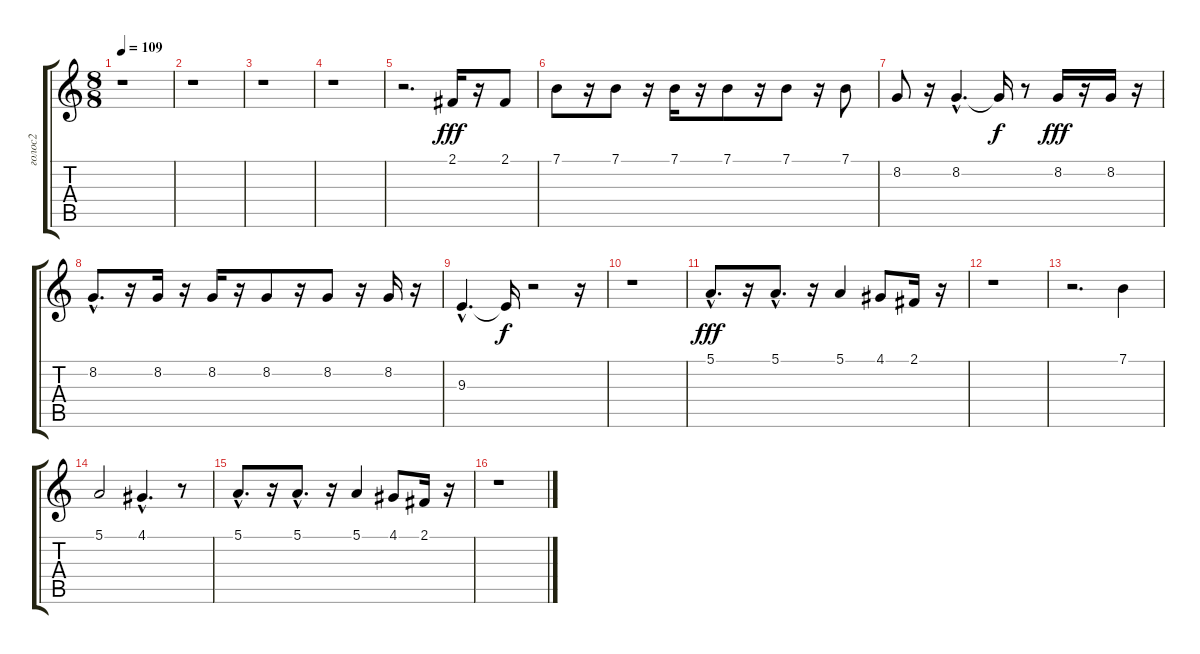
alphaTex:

\track ("голос2" "голос2") {instrument brightacousticpiano}
\staff {score tabs}
\tuning (E4 B3 G3 D3 A2 E2) {hide}
\ts (8 8)
\tempo 109
\clef g2
\ks c
r.1{dy fff} |
r.1 |
r.1 |
r.1 |
r.2{d} 2.1.16 r.16 2.1.8 |
7.1.8 r.16 7.1.8 r.16 7.1.16 r.16 7.1.8 r.16 7.1.8 r.16 7.1.8 |
8.2.8 r.16 8.2{hac}.4{d} 8.2{t}.16{dy f} r.8 8.2.16{dy fff} r.16 8.2.16 r.16 |
8.2{hac}.8{d} r.16 8.2.16 r.16 8.2.16 r.16 8.2.8 r.16 8.2.8 r.16 8.2.16 r.16 |
9.3{hac}.4{d} 9.3{t}.16{dy f} r.2 r.16 |
r.1 |
5.1{hac}.8{d dy fff} r.16 5.1{hac}.8{d} r.16 5.1.4 4.1.8 2.1.16 r.16 |
r.1 |
r.2{d} 7.1.4 |
5.1.2 4.1{hac}.4{d} r.8 |
5.1{hac}.8{d} r.16 5.1{hac}.8{d} r.16 5.1.4 4.1.8 2.1.16 r.16 |
r.1
